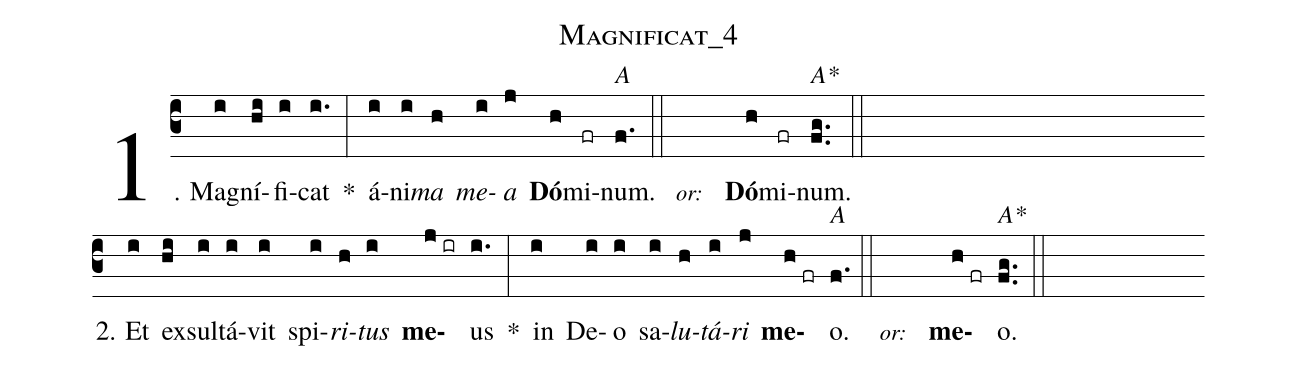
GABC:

name:Magnificat_4;
%%
(c3) 1. Ma(i)gní(hi)fi(i)cat(i.) *(:) á(i)ni(i)<i>ma</i>(h) <i>me</i>(i)<i>a</i>(j) <b>Dó</b>(h)mi(fr)num.<alt>A</alt>(f.) (::) <eu>  <v>\footnotesize\textit{or:}</v> (////) <b>Dó</b>(h)mi(fr)num.<alt>A*</alt>(fg..) </eu> (::) (Z-)
2. Et(i) ex(hi)sul(i)tá(i)vit(i) spi(i)<i>ri</i>(h)<i>tus</i>(i) <b>me</b>(j//ir)us(i.) *(:) in(i) De(i)o(i) sa(i)<i>lu</i>(h)<i>tá</i>(i)<i>ri</i>(j) <b>me</b>(h//fr)o.<alt>A</alt>(f.) (::) <eu>  <v>\footnotesize\textit{or:}</v> (////) <b>me</b>(h//fr)o.<alt>A*</alt> (fg..) </eu> (::)
